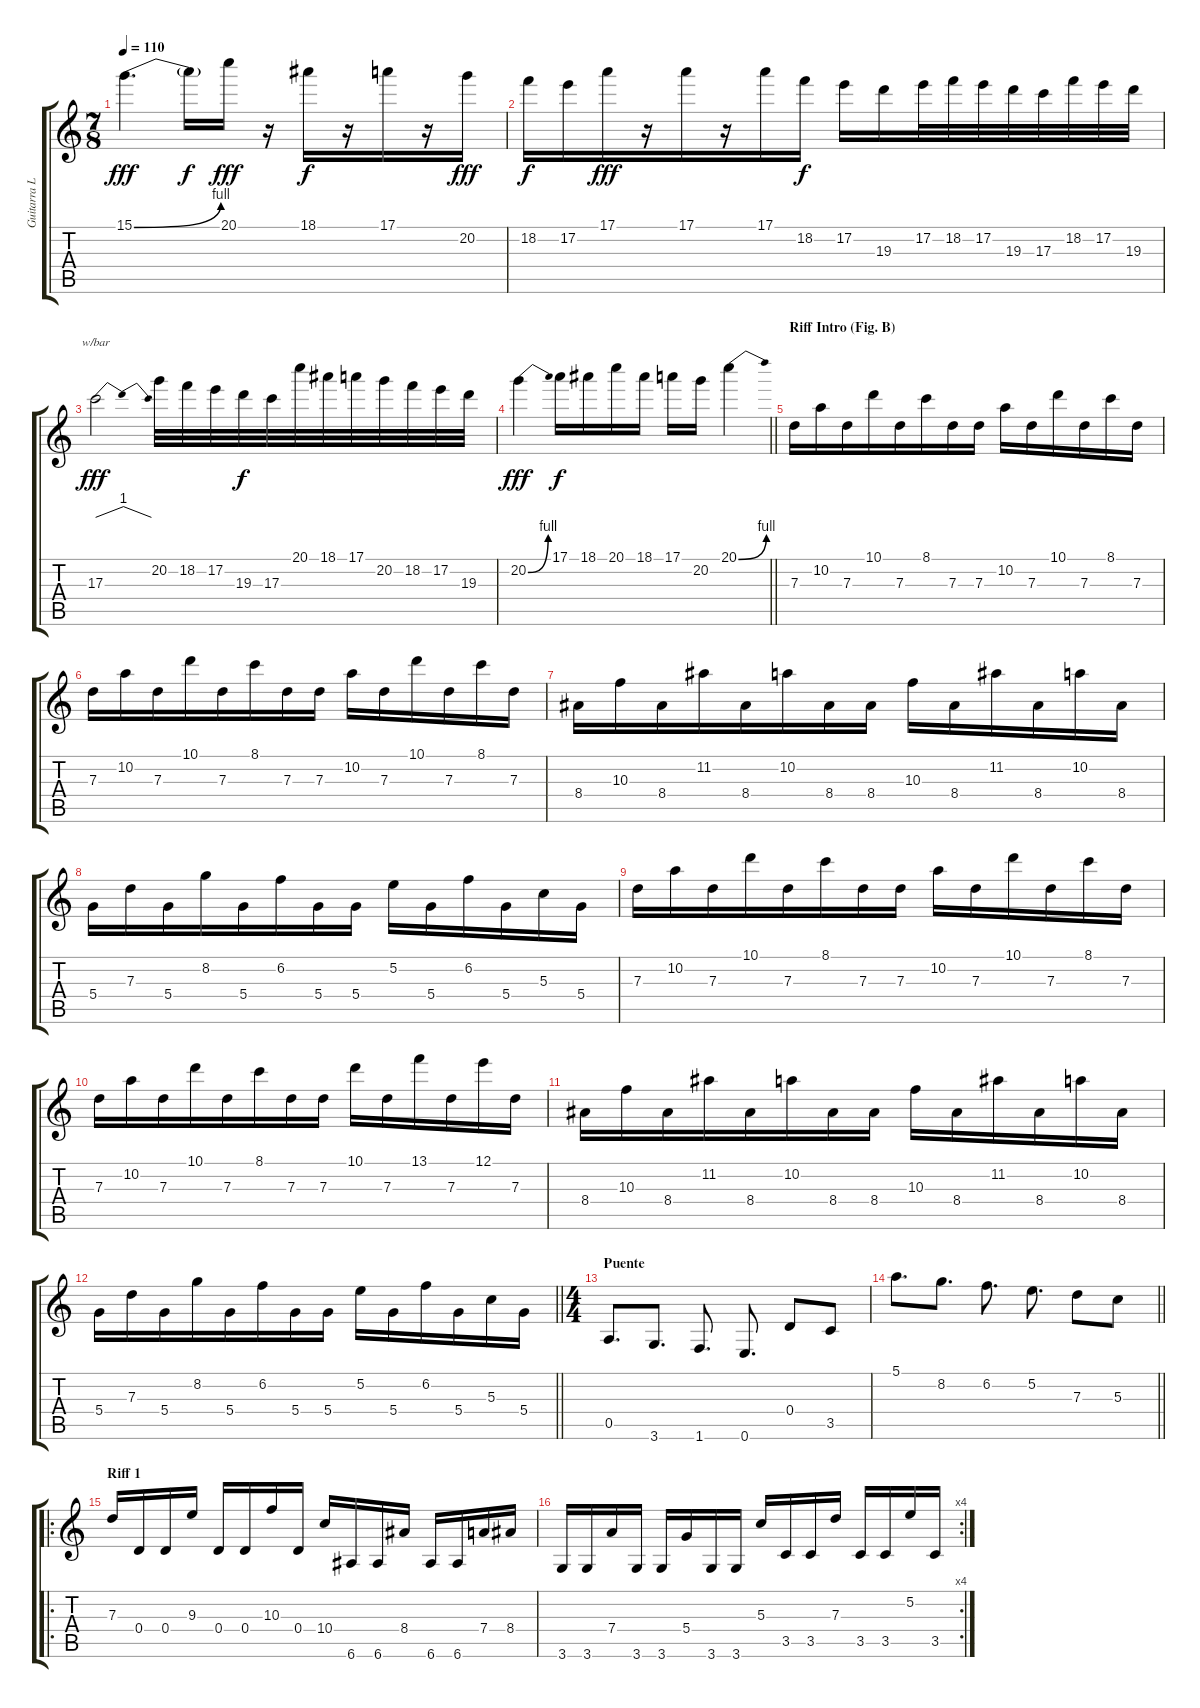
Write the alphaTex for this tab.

\track ("Guitarra Ld. " "Guitarra L") {instrument distortionguitar}
\staff {score tabs}
\tuning (E4 B3 G3 D3 A2 E2) {hide}
\ts (7 8)
\tempo 110
\clef g2
\ks c
15.1{be (bend 0 0 60 4)}.4{d dy fff} 15.1{t}.16{dy f} 20.1.16{dy fff} r.16 18.1.16{dy f} r.16 17.1.16 r.16 20.2.16{dy fff} |
18.2.16{dy f} 17.2.16 17.1.16{dy fff} r.16 17.1.16 r.16 17.1.16 18.2.16{dy f} 17.2.16 19.3.16 17.2.32 18.2.32 17.2.32 19.3.32 17.3.32 18.2.32 17.2.32 19.3.32 |
17.3.2{tbe (dip default 0 0 15 4 60 0) dy fff} 20.2.32 18.2.32 17.2.32 19.3.32{dy f} 17.3.32 20.1.32 18.1.32 17.1.32 20.2.32 18.2.32 17.2.32 19.3.32 |
\barLineRight lightlight
20.2{be (bend 0 0 60 4)}.4{dy fff} 17.1.16{dy f} 18.1.16 20.1.16 18.1.16 17.1.16 20.2.16 20.1{be (bend 0 0 60 4)}.4 |
\section ("" "Riff Intro (Fig. B)")
7.3.16 10.2.16 7.3.16 10.1.16 7.3.16 8.1.16 7.3.16 7.3.16 10.2.16 7.3.16 10.1.16 7.3.16 8.1.16 7.3.16 |
7.3.16 10.2.16 7.3.16 10.1.16 7.3.16 8.1.16 7.3.16 7.3.16 10.2.16 7.3.16 10.1.16 7.3.16 8.1.16 7.3.16 |
8.4.16 10.3.16 8.4.16 11.2.16 8.4.16 10.2.16 8.4.16 8.4.16 10.3.16 8.4.16 11.2.16 8.4.16 10.2.16 8.4.16 |
5.4.16 7.3.16 5.4.16 8.2.16 5.4.16 6.2.16 5.4.16 5.4.16 5.2.16 5.4.16 6.2.16 5.4.16 5.3.16 5.4.16 |
7.3.16 10.2.16 7.3.16 10.1.16 7.3.16 8.1.16 7.3.16 7.3.16 10.2.16 7.3.16 10.1.16 7.3.16 8.1.16 7.3.16 |
7.3.16 10.2.16 7.3.16 10.1.16 7.3.16 8.1.16 7.3.16 7.3.16 10.1.16 7.3.16 13.1.16 7.3.16 12.1.16 7.3.16 |
8.4.16 10.3.16 8.4.16 11.2.16 8.4.16 10.2.16 8.4.16 8.4.16 10.3.16 8.4.16 11.2.16 8.4.16 10.2.16 8.4.16 |
\barLineRight lightlight
5.4.16 7.3.16 5.4.16 8.2.16 5.4.16 6.2.16 5.4.16 5.4.16 5.2.16 5.4.16 6.2.16 5.4.16 5.3.16 5.4.16 |
\ts (4 4)
\section ("" "Puente")
0.5.8{d} 3.6.8{d} 1.6.8{d} 0.6.8{d} 0.4.8 3.5.8 |
\barLineRight lightlight
5.1.8{d} 8.2.8{d} 6.2.8{d} 5.2.8{d} 7.3.8 5.3.8 |
\ro
\section ("" "Riff 1")
7.3.16 0.4.16 0.4.16 9.3.16 0.4.16 0.4.16 10.3.16 0.4.16 10.4.16 6.6.16 6.6.16 8.4.16 6.6.16 6.6.16 7.4.16 8.4.16 |
\rc 4
3.6.16 3.6.16 7.4.16 3.6.16 3.6.16 5.4.16 3.6.16 3.6.16 5.3.16 3.5.16 3.5.16 7.3.16 3.5.16 3.5.16 5.2.16 3.5.16
